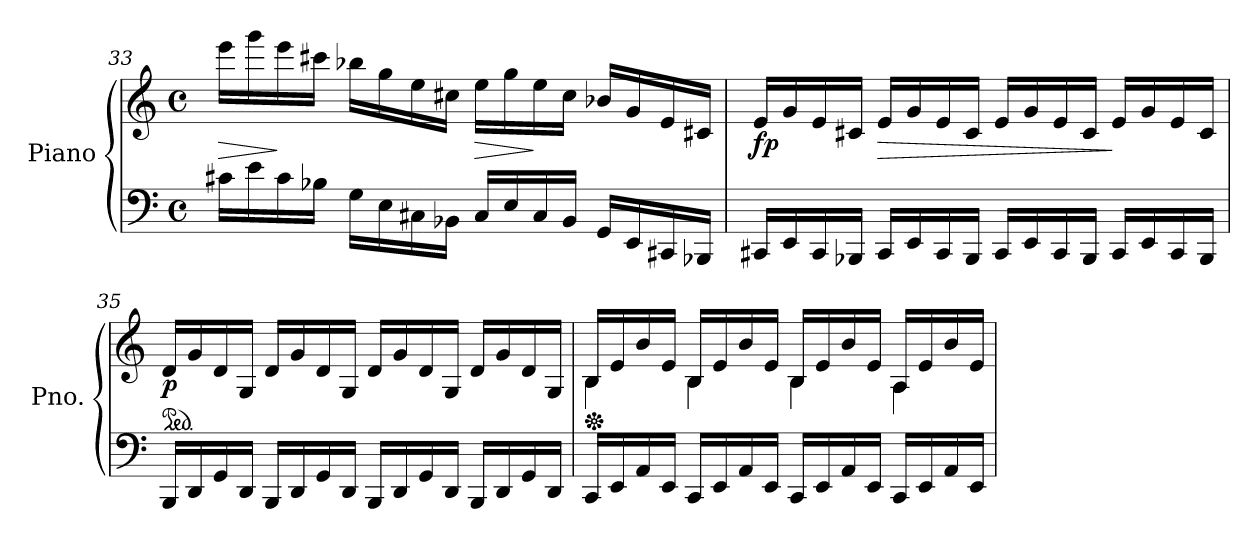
**kern	**kern	**dynam
*part1	*part1	*part1
*staff2	*staff1	*staff1/2
*I"Piano	*	*
*I'Pno.	*	*
*clefF4	*clefG2	*
*k[]	*k[]	*
*M4/4	*M4/4	*
*met(c)	*met(c)	*
=33	=33	=33
!	!	!LO:HP:b
16c#X\LL	16eee\LL	>
16e\	16ggg\	.
16c#\	16eee\	]
16B-X\JJ	16ccc#X\JJ	.
16G\LL	16bb-X\LL	.
16E\	16gg\	.
16C#X\	16ee\	.
16BB-X\JJ	16cc#X\JJ	.
!	!	!LO:HP:b
16C#/LL	16ee\LL	>
16E/	16gg\	.
16C#/	16ee\	]
16BB-/JJ	16cc#\JJ	.
16GG/LL	16b-X/LL	.
16EE/	16g/	.
16CC#X/	16e/	.
16BBB-X/JJ	16c#X/JJ	.
!!LO:LB:g=z
=34	=34	=34
!	!	!LO:DY:b
16CC#X/LL	16e/LL	fp
16EE/	16g/	.
16CC#/	16e/	.
16BBB-X/JJ	16c#X/JJ	.
!	!	!LO:HP:b
16CC#/LL	16e/LL	>
16EE/	16g/	.
16CC#/	16e/	.
16BBB-/JJ	16c#/JJ	.
16CC#/LL	16e/LL	.
16EE/	16g/	.
16CC#/	16e/	.
16BBB-/JJ	16c#/JJ	.
16CC#/LL	16e/LL	]
16EE/	16g/	.
16CC#/	16e/	.
16BBB-/JJ	16c#/JJ	.
=35	=35	=35
*	*ped	*
!	!	!LO:DY:b
16BBB/LL	16d/LL	p
16DD/	16g/	.
16GG/	16d/	.
16DD/JJ	16G/JJ	.
16BBB/LL	16d/LL	.
16DD/	16g/	.
16GG/	16d/	.
16DD/JJ	16G/JJ	.
16BBB/LL	16d/LL	.
16DD/	16g/	.
16GG/	16d/	.
16DD/JJ	16G/JJ	.
16BBB/LL	16d/LL	.
16DD/	16g/	.
16GG/	16d/	.
16DD/JJ	16G/JJ	.
=36	=36	=36
*	*Xped	*
*	*^	*
16CC/LL	16B/LL	4B\	.
16EE/	16e/	.	.
16AA/	16b/	.	.
16EE/JJ	16e/JJ	.	.
16CC/LL	16B/LL	4B\	.
16EE/	16e/	.	.
16AA/	16b/	.	.
16EE/JJ	16e/JJ	.	.
16CC/LL	16B/LL	4B\	.
16EE/	16e/	.	.
16AA/	16b/	.	.
16EE/JJ	16e/JJ	.	.
16CC/LL	16A/LL	4A\	.
16EE/	16e/	.	.
16AA/	16b/	.	.
16EE/JJ	16e/JJ	.	.
*	*v	*v	*
=	=	=
*-	*-	*-
